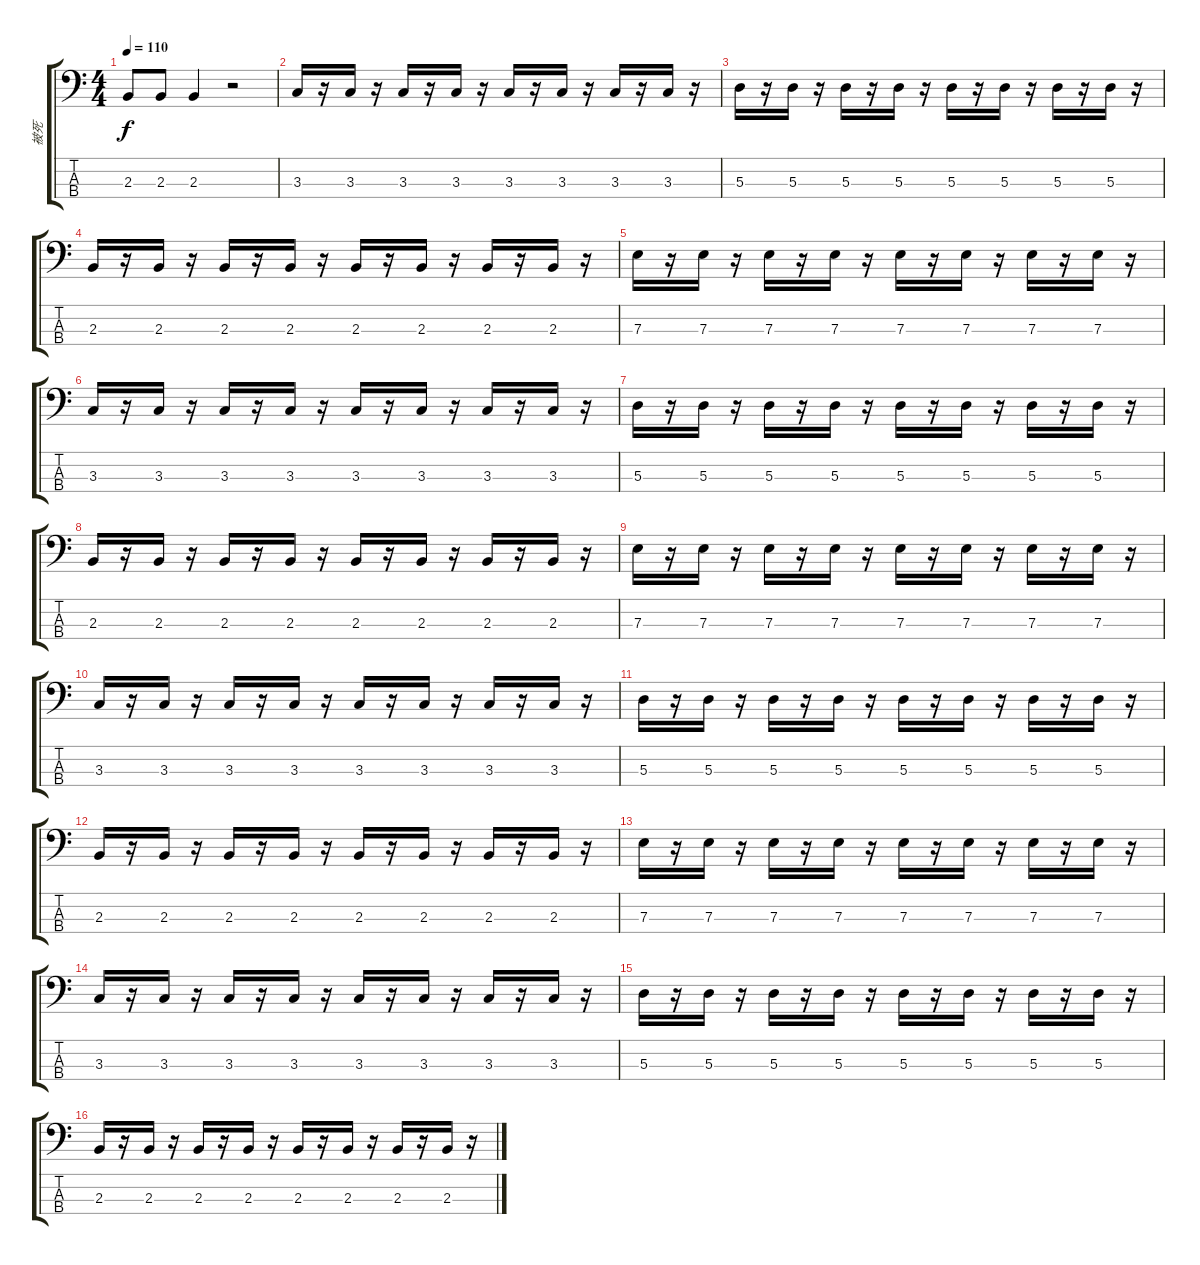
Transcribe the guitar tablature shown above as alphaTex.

\track ("被死" "被死") {instrument electricbassfinger}
\staff {score tabs}
\tuning (G2 D2 A1 E1) {hide}
\ts (4 4)
\tempo 110
\clef f4
\ks c
2.3.8{dy f} 2.3.8 2.3.4 r.2 |
3.3.16 r.16 3.3.16 r.16 3.3.16 r.16 3.3.16 r.16 3.3.16 r.16 3.3.16 r.16 3.3.16 r.16 3.3.16 r.16 |
5.3.16 r.16 5.3.16 r.16 5.3.16 r.16 5.3.16 r.16 5.3.16 r.16 5.3.16 r.16 5.3.16 r.16 5.3.16 r.16 |
2.3.16 r.16 2.3.16 r.16 2.3.16 r.16 2.3.16 r.16 2.3.16 r.16 2.3.16 r.16 2.3.16 r.16 2.3.16 r.16 |
7.3.16 r.16 7.3.16 r.16 7.3.16 r.16 7.3.16 r.16 7.3.16 r.16 7.3.16 r.16 7.3.16 r.16 7.3.16 r.16 |
3.3.16 r.16 3.3.16 r.16 3.3.16 r.16 3.3.16 r.16 3.3.16 r.16 3.3.16 r.16 3.3.16 r.16 3.3.16 r.16 |
5.3.16 r.16 5.3.16 r.16 5.3.16 r.16 5.3.16 r.16 5.3.16 r.16 5.3.16 r.16 5.3.16 r.16 5.3.16 r.16 |
2.3.16 r.16 2.3.16 r.16 2.3.16 r.16 2.3.16 r.16 2.3.16 r.16 2.3.16 r.16 2.3.16 r.16 2.3.16 r.16 |
7.3.16 r.16 7.3.16 r.16 7.3.16 r.16 7.3.16 r.16 7.3.16 r.16 7.3.16 r.16{txt ""} 7.3.16 r.16 7.3.16 r.16 |
3.3.16 r.16 3.3.16 r.16 3.3.16 r.16 3.3.16 r.16 3.3.16 r.16 3.3.16 r.16 3.3.16 r.16 3.3.16 r.16 |
5.3.16 r.16 5.3.16 r.16 5.3.16 r.16 5.3.16 r.16 5.3.16 r.16 5.3.16 r.16 5.3.16 r.16 5.3.16 r.16 |
2.3.16 r.16 2.3.16 r.16 2.3.16 r.16 2.3.16 r.16 2.3.16 r.16 2.3.16 r.16 2.3.16 r.16 2.3.16 r.16 |
7.3.16 r.16 7.3.16 r.16 7.3.16 r.16 7.3.16 r.16 7.3.16 r.16 7.3.16 r.16 7.3.16 r.16 7.3.16 r.16 |
3.3.16 r.16 3.3.16 r.16 3.3.16 r.16 3.3.16 r.16 3.3.16 r.16 3.3.16 r.16 3.3.16 r.16 3.3.16 r.16 |
5.3.16 r.16 5.3.16 r.16 5.3.16 r.16 5.3.16 r.16 5.3.16 r.16 5.3.16 r.16 5.3.16 r.16 5.3.16 r.16 |
2.3.16 r.16 2.3.16 r.16 2.3.16 r.16 2.3.16 r.16 2.3.16 r.16 2.3.16 r.16 2.3.16 r.16 2.3.16 r.16
